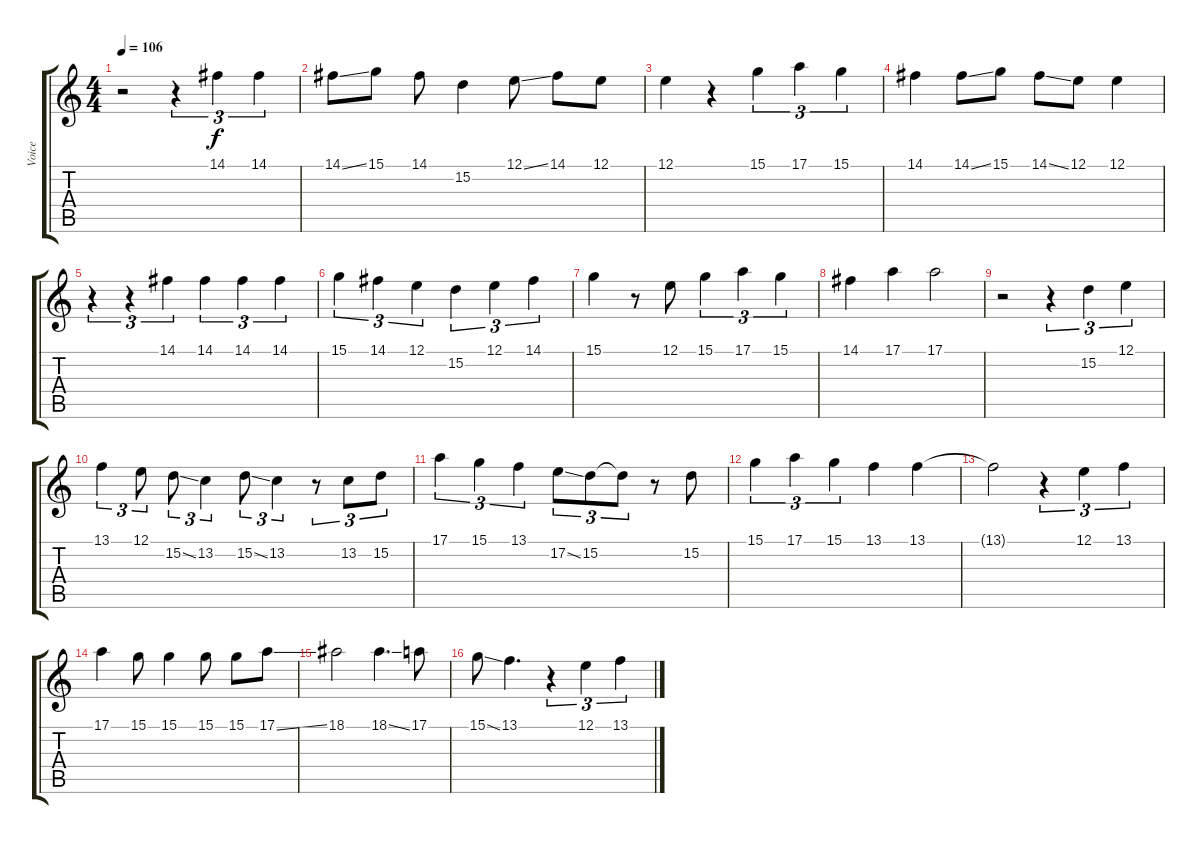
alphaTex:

\track ("Voice" "Voice") {instrument lead2sawtooth}
\staff {score tabs}
\tuning (E4 B3 G3 D3 A2 E2) {hide}
\ts (4 4)
\tempo 106
\clef g2
\ks c
r.2{dy f} r.4{tu (3 2)} 14.1.4{tu (3 2)} 14.1.4{tu (3 2)} |
14.1{ss}.8 15.1.8 14.1.8 15.2.4 12.1{ss}.8 14.1.8 12.1.8 |
12.1.4 r.4 15.1.4{tu (3 2)} 17.1.4{tu (3 2)} 15.1.4{tu (3 2)} |
14.1.4 14.1{ss}.8 15.1.8 14.1{ss}.8 12.1.8 12.1.4 |
r.4{tu (3 2)} r.4{tu (3 2)} 14.1.4{tu (3 2)} 14.1.4{tu (3 2)} 14.1.4{tu (3 2)} 14.1.4{tu (3 2)} |
15.1.4{tu (3 2)} 14.1.4{tu (3 2)} 12.1.4{tu (3 2)} 15.2.4{tu (3 2)} 12.1.4{tu (3 2)} 14.1.4{tu (3 2)} |
15.1.4 r.8 12.1.8 15.1.4{tu (3 2)} 17.1.4{tu (3 2)} 15.1.4{tu (3 2)} |
14.1.4 17.1.4 17.1.2 |
r.2 r.4{tu (3 2)} 15.2.4{tu (3 2)} 12.1.4{tu (3 2)} |
13.1.4{tu (3 2)} 12.1.8{tu (3 2)} 15.2{ss}.8{tu (3 2)} 13.2.4{tu (3 2)} 15.2{ss}.8{tu (3 2)} 13.2.4{tu (3 2)} r.8{tu (3 2)} 13.2.8{tu (3 2)} 15.2.8{tu (3 2)} |
17.1.4{tu (3 2)} 15.1.4{tu (3 2)} 13.1.4{tu (3 2)} 17.2{ss}.8{tu (3 2)} 15.2.8{tu (3 2)} 15.2{t}.8{tu (3 2)} r.8 15.2.8 |
15.1.4{tu (3 2)} 17.1.4{tu (3 2)} 15.1.4{tu (3 2)} 13.1.4 13.1.4 |
13.1{t}.2 r.4{tu (3 2)} 12.1.4{tu (3 2)} 13.1.4{tu (3 2)} |
17.1.4 15.1.8 15.1.4 15.1.8 15.1.8 17.1{ss}.8 |
18.1.2 18.1{ss}.4{d} 17.1.8 |
15.1{ss}.8 13.1.4{d} r.4{tu (3 2)} 12.1.4{tu (3 2)} 13.1.4{tu (3 2)}
